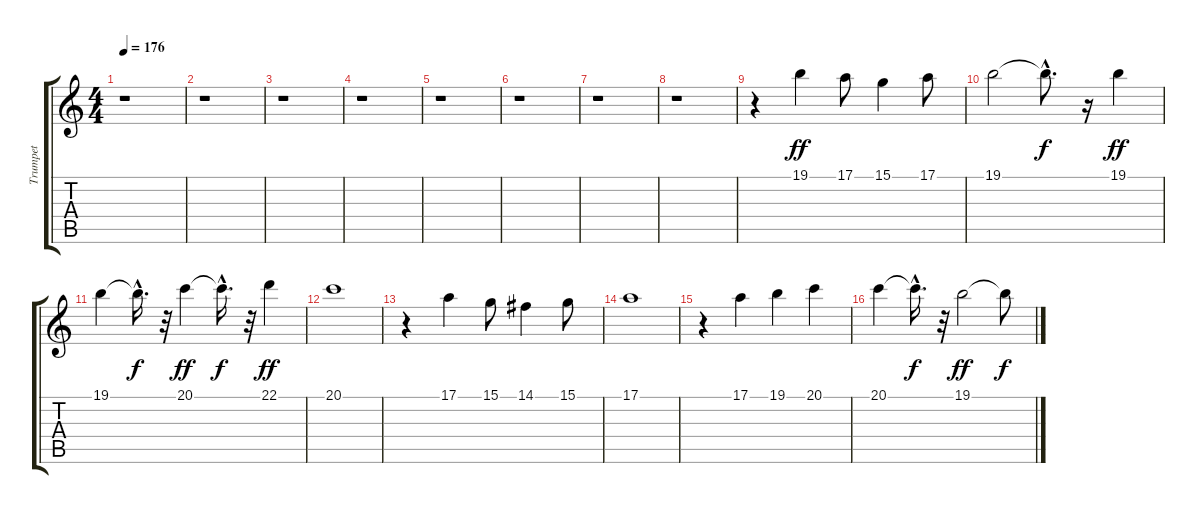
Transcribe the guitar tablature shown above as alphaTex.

\track ("Trumpet" "Trumpet") {instrument trumpet}
\staff {score tabs}
\tuning (E4 B3 G3 D3 A2 E2) {hide}
\ts (4 4)
\tempo 176
\clef g2
\ks c
r.1{dy f} |
r.1 |
r.1 |
r.1 |
r.1 |
r.1 |
r.1 |
r.1 |
r.4 19.1.4{dy ff} 17.1.8 15.1.4 17.1.8 |
19.1.2 19.1{hac t}.8{d dy f} r.16 19.1.4{dy ff} |
19.1.4 19.1{hac t}.16{d dy f} r.32 20.1.4{dy ff} 20.1{hac t}.16{d dy f} r.32 22.1.4{dy ff} |
20.1.1 |
r.4 17.1.4 15.1.8 14.1.4 15.1.8 |
17.1.1 |
r.4 17.1.4 19.1.4 20.1.4 |
20.1.4 20.1{hac t}.16{d dy f} r.32 19.1.2{dy ff} 19.1{t}.8{dy f}
